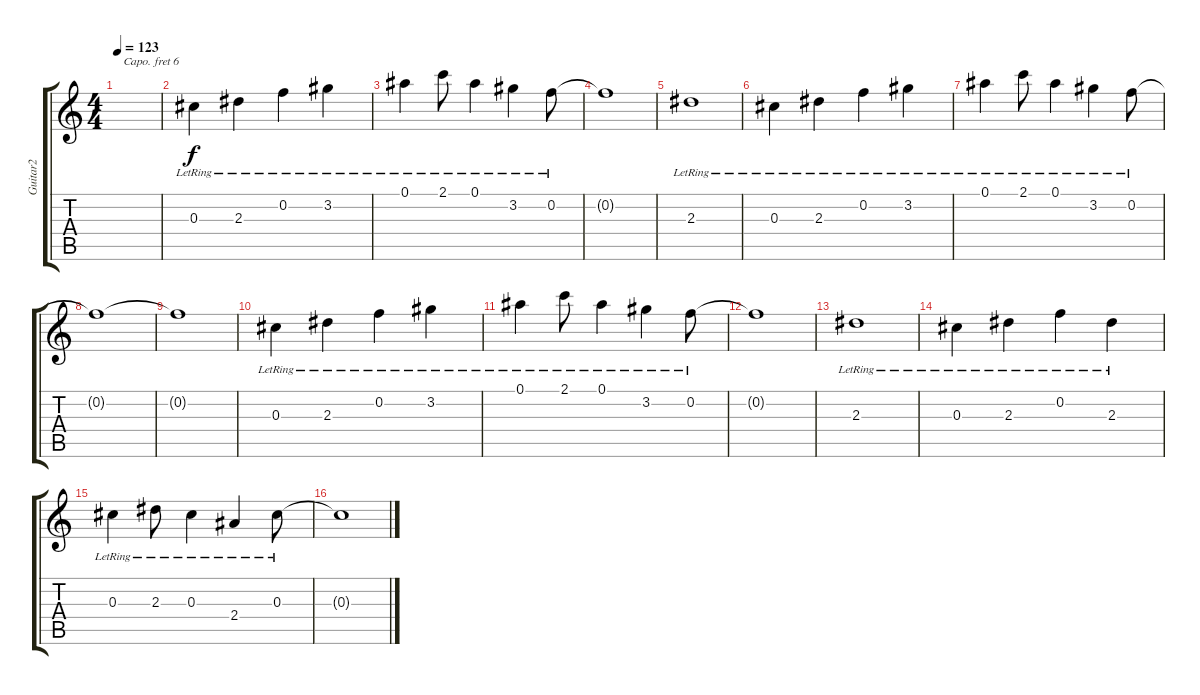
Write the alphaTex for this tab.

\track ("Guitar2" "Guitar2") {instrument acousticguitarsteel}
\staff {score tabs}
\capo 6
\tuning (E4 B3 G3 D3 A2 E2) {hide}
\ts (4 4)
\tempo 123
\clef g2
\ks c
|
0.3{lr}.4 2.3{lr}.4 0.2{lr}.4 3.2{lr}.4 |
0.1{lr}.4 2.1{lr}.8 0.1{lr}.4 3.2{lr}.4 0.2{lr}.8 |
0.2{t}.1 |
2.3{lr}.1 |
0.3{lr}.4 2.3{lr}.4 0.2{lr}.4 3.2{lr}.4 |
0.1{lr}.4 2.1{lr}.8 0.1{lr}.4 3.2{lr}.4 0.2{lr}.8 |
0.2{t}.1 |
0.2{t}.1 |
0.3{lr}.4 2.3{lr}.4 0.2{lr}.4 3.2{lr}.4 |
0.1{lr}.4 2.1{lr}.8 0.1{lr}.4 3.2{lr}.4 0.2{lr}.8 |
0.2{t}.1 |
2.3{lr}.1 |
0.3{lr}.4 2.3{lr}.4 0.2{lr}.4 2.3{lr}.4 |
0.3{lr}.4 2.3{lr}.8 0.3{lr}.4 2.4{lr}.4 0.3{lr}.8 |
0.3{t}.1
